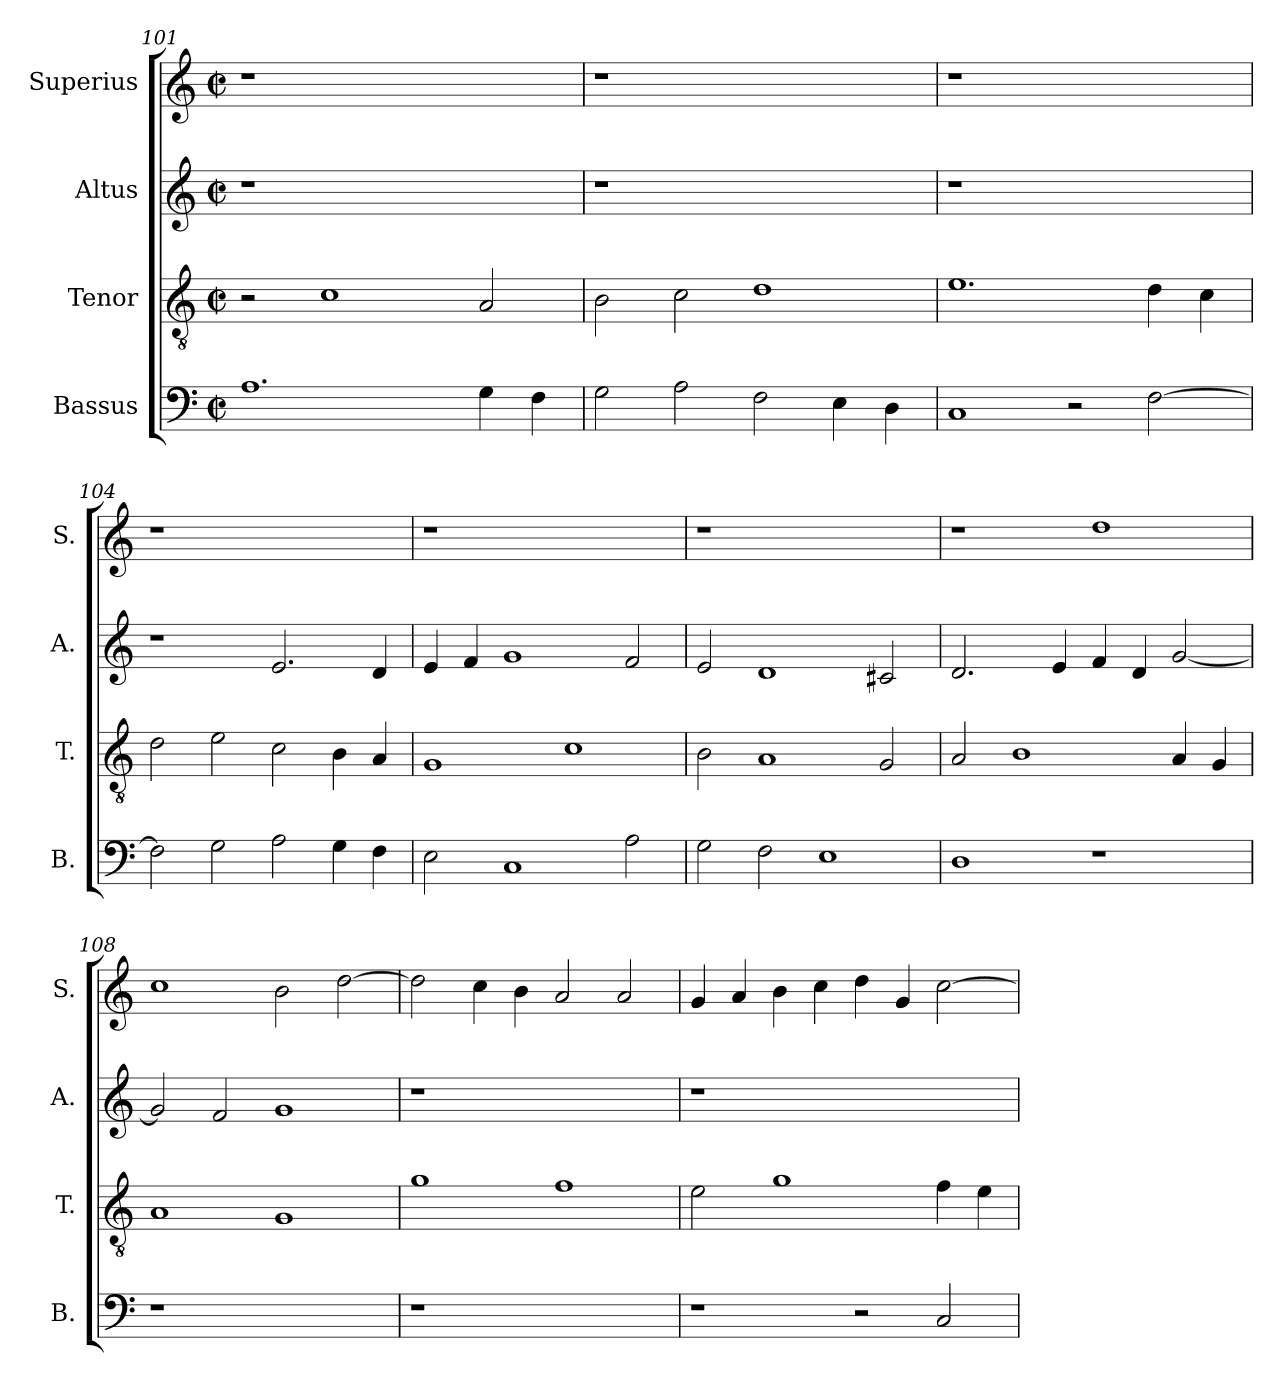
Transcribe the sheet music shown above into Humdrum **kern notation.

**kern	**kern	**kern	**kern
*part4	*part3	*part2	*part1
*staff4	*staff3	*staff2	*staff1
*I"Bassus	*I"Tenor	*I"Altus	*I"Superius
*I'B.	*I'T.	*I'A.	*I'S.
*clefF4	*clefGv2	*clefG2	*clefG2
*	*ITrd7c12	*	*
*k[]	*k[]	*k[]	*k[]
*C:	*C:	*C:	*C:
*M2/2	*M2/2	*M2/2	*M2/2
*met(c|)	*met(c|)	*met(c|)	*met(c|)
=101	=101	=101	=101
!	!	!LO:N:vis=1	!LO:N:vis=1
1.Ai	2r	1r	1r
.	1Ci	.	.
.	.	1ryy	1ryy
4Gi\	2AAi/	.	.
4Fi\	.	.	.
=102	=102	=102	=102
!	!	!LO:N:vis=1	!LO:N:vis=1
2Gi\	2BBi\	1r	1r
2Ai\	2Ci\	.	.
2Fi\	1Di	1ryy	1ryy
4Ei\	.	.	.
4Di\	.	.	.
!!LO:PB:g=z
=103	=103	=103	=103
!	!	!LO:N:vis=1	!LO:N:vis=1
1Ci	1.Ei	1r	1r
2r	.	1ryy	1ryy
[>2Fi\	4Di\	.	.
.	4Ci\	.	.
=104	=104	=104	=104
!	!	!	!LO:N:vis=1
2Fi\]	2Di\	1r	1r
2Gi\	2Ei\	.	.
2Ai\	2Ci\	2.ei/	1ryy
4Gi\	4BBi\	.	.
4Fi\	4AAi/	4di/	.
=105	=105	=105	=105
!	!	!	!LO:N:vis=1
2Ei\	1GGi	4ei/	1r
.	.	4fi/	.
1Ci	.	1gi	.
.	1Ci	.	1ryy
2Ai\	.	2fi/	.
=106	=106	=106	=106
!	!	!	!LO:N:vis=1
2Gi\	2BBi\	2ei/	1r
2Fi\	1AAi	1di	.
1Ei	.	.	1ryy
.	2GGi/	2c#Xi/	.
=107	=107	=107	=107
1Di	2AAi/	2.di/	1r
.	1BBi	.	.
.	.	4ei/	.
1r	.	4fi/	1ddi
.	.	4di/	.
.	4AAi/	[<2gi/	.
.	4GGi/	.	.
!!LO:LB:g=z
=108	=108	=108	=108
!LO:N:vis=1	!	!	!
1r	1AAi	2gi/]	1cci
.	.	2fi/	.
1ryy	1GGi	1gi	2bi\
.	.	.	[>2ddi\
=109	=109	=109	=109
!LO:N:vis=1	!	!LO:N:vis=1	!
1r	1Gi	1r	2ddi\]
.	.	.	4cci\
.	.	.	4bi\
1ryy	1Fi	1ryy	2ai/
.	.	.	2ai/
=110	=110	=110	=110
!	!	!LO:N:vis=1	!
1r	2Ei\	1r	4gi/
.	.	.	4ai/
.	1Gi	.	4bi\
.	.	.	4cci\
2r	.	1ryy	4ddi\
.	.	.	4gi/
2Ci/	4Fi\	.	[>2cci\
.	4Ei\	.	.
=	=	=	=
*-	*-	*-	*-
